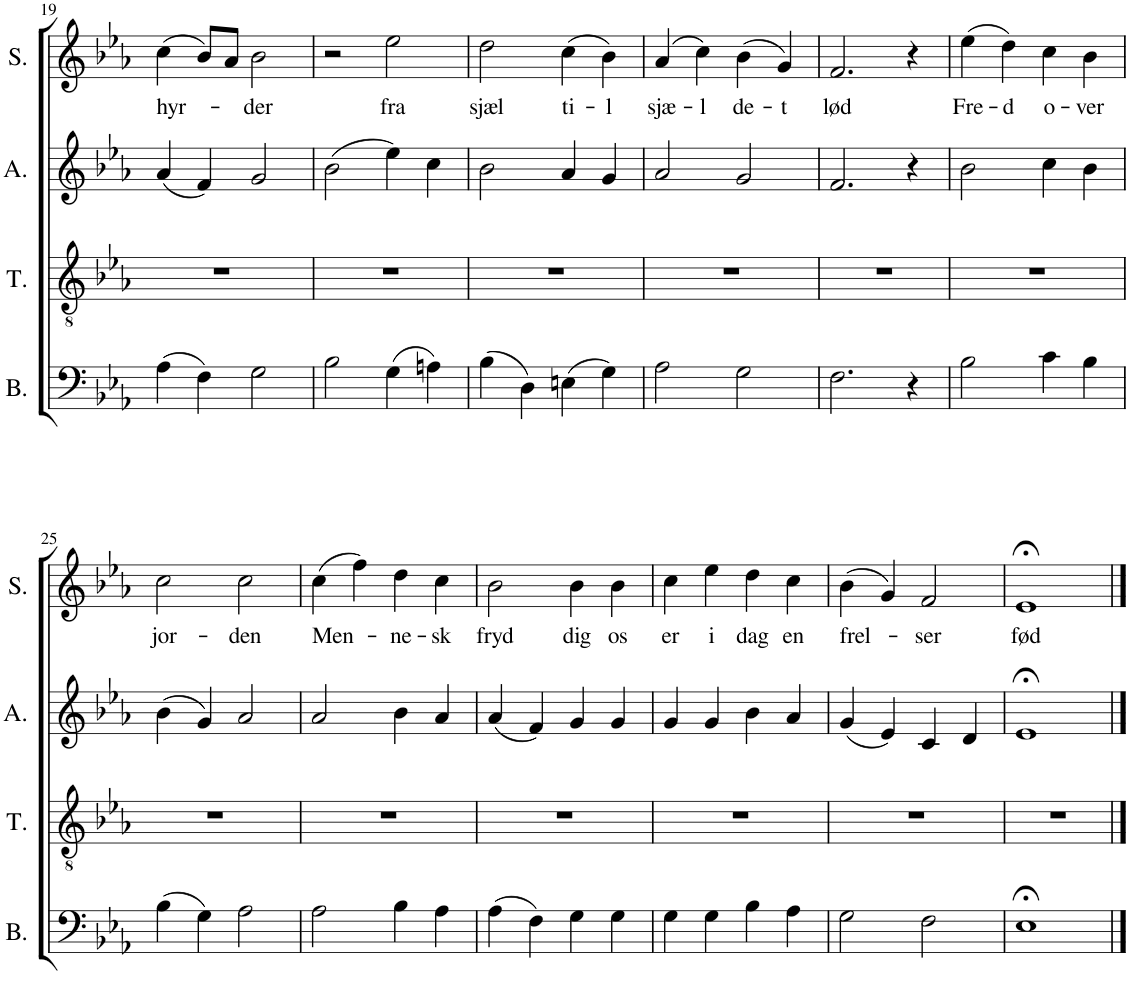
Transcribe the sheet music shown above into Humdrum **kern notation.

**kern	**kern	**kern	**kern	**text
*part4	*part3	*part2	*part1	*part1
*staff4	*staff3	*staff2	*staff1	*staff1
*I"Bass	*I"Tenor	*I"Alto	*I"Soprano	*
*I'B.	*I'T.	*I'A.	*I'S.	*
!!LO:PB:g=z
*clefF4	*clefGv2	*clefG2	*clefG2	*
*k[b-e-a-]	*k[b-e-a-]	*k[b-e-a-]	*k[b-e-a-]	*
*M4/4	*M4/4	*M4/4	*M4/4	*
=19	=19	=19	=19	=19
!	!	!	!	!LO:LY:b
(4A-\	1r	(4a-/	(4cc\	hyr-
4F\)	.	4f/)	8b-/L)	.
.	.	.	8a-/J	.
!	!	!	!	!LO:LY:b
2G\	.	2g/	2b-\	-der
=20	=20	=20	=20	=20
2B-\	1r	(2b-\	2r	.
!	!	!	!	!LO:LY:b
(4G\	.	4ee-\)	2ee-\	fra
4An\)	.	4cc\	.	.
=21	=21	=21	=21	=21
!	!	!	!	!LO:LY:b
(4B-\	1r	2b-\	2dd\	sjæl
4D\)	.	.	.	.
!	!	!	!	!LO:LY:b
(4En\	.	4a-/	(4cc\	ti-
!	!	!	!	!LO:LY:b
4G\)	.	4g/	4b-\)	-l
=22	=22	=22	=22	=22
!	!	!	!	!LO:LY:b
2A-\	1r	2a-/	(4a-/	sjæ-
!	!	!	!	!LO:LY:b
.	.	.	4cc\)	-l
!	!	!	!	!LO:LY:b
2G\	.	2g/	(4b-\	de-
!	!	!	!	!LO:LY:b
.	.	.	4g/)	-t
=23	=23	=23	=23	=23
!	!	!	!	!LO:LY:b
2.F\	1r	2.f/	2.f/	lød
4r	.	4r	4r	.
=24	=24	=24	=24	=24
!	!	!	!	!LO:LY:b
2B-\	1r	2b-\	(4ee-\	Fre-
!	!	!	!	!LO:LY:b
.	.	.	4dd\)	-d
!	!	!	!	!LO:LY:b
4c\	.	4cc\	4cc\	o-
!	!	!	!	!LO:LY:b
4B-\	.	4b-\	4b-\	-ver
!!LO:LB:g=z
=25	=25	=25	=25	=25
!	!	!	!	!LO:LY:b
(4B-\	1r	(4b-\	2cc\	jor-
4G\)	.	4g/)	.	.
!	!	!	!	!LO:LY:b
2A-\	.	2a-/	2cc\	-den
=26	=26	=26	=26	=26
!	!	!	!	!LO:LY:b
2A-\	1r	2a-/	(4cc\	Men-
.	.	.	4ff\)	.
!	!	!	!	!LO:LY:b
4B-\	.	4b-\	4dd\	-ne-
!	!	!	!	!LO:LY:b
4A-\	.	4a-/	4cc\	-sk
=27	=27	=27	=27	=27
!	!	!	!	!LO:LY:b
(4A-\	1r	(4a-/	2b-\	fryd
4F\)	.	4f/)	.	.
!	!	!	!	!LO:LY:b
4G\	.	4g/	4b-\	dig
!	!	!	!	!LO:LY:b
4G\	.	4g/	4b-\	os
=28	=28	=28	=28	=28
!	!	!	!	!LO:LY:b
4G\	1r	4g/	4cc\	er
!	!	!	!	!LO:LY:b
4G\	.	4g/	4ee-\	i
!	!	!	!	!LO:LY:b
4B-\	.	4b-\	4dd\	dag
!	!	!	!	!LO:LY:b
4A-\	.	4a-/	4cc\	en
=29	=29	=29	=29	=29
!	!	!	!	!LO:LY:b
2G\	1r	(4g/	(4b-\	frel-
.	.	4e-/)	4g/)	.
!	!	!	!	!LO:LY:b
2F\	.	4c/	2f/	-ser
.	.	4d/	.	.
=30	=30	=30	=30	=30
!	!	!	!	!LO:LY:b
1E-;<	1r	1e-;<	1e-;<	fød
==	==	==	==	==
*-	*-	*-	*-	*-
